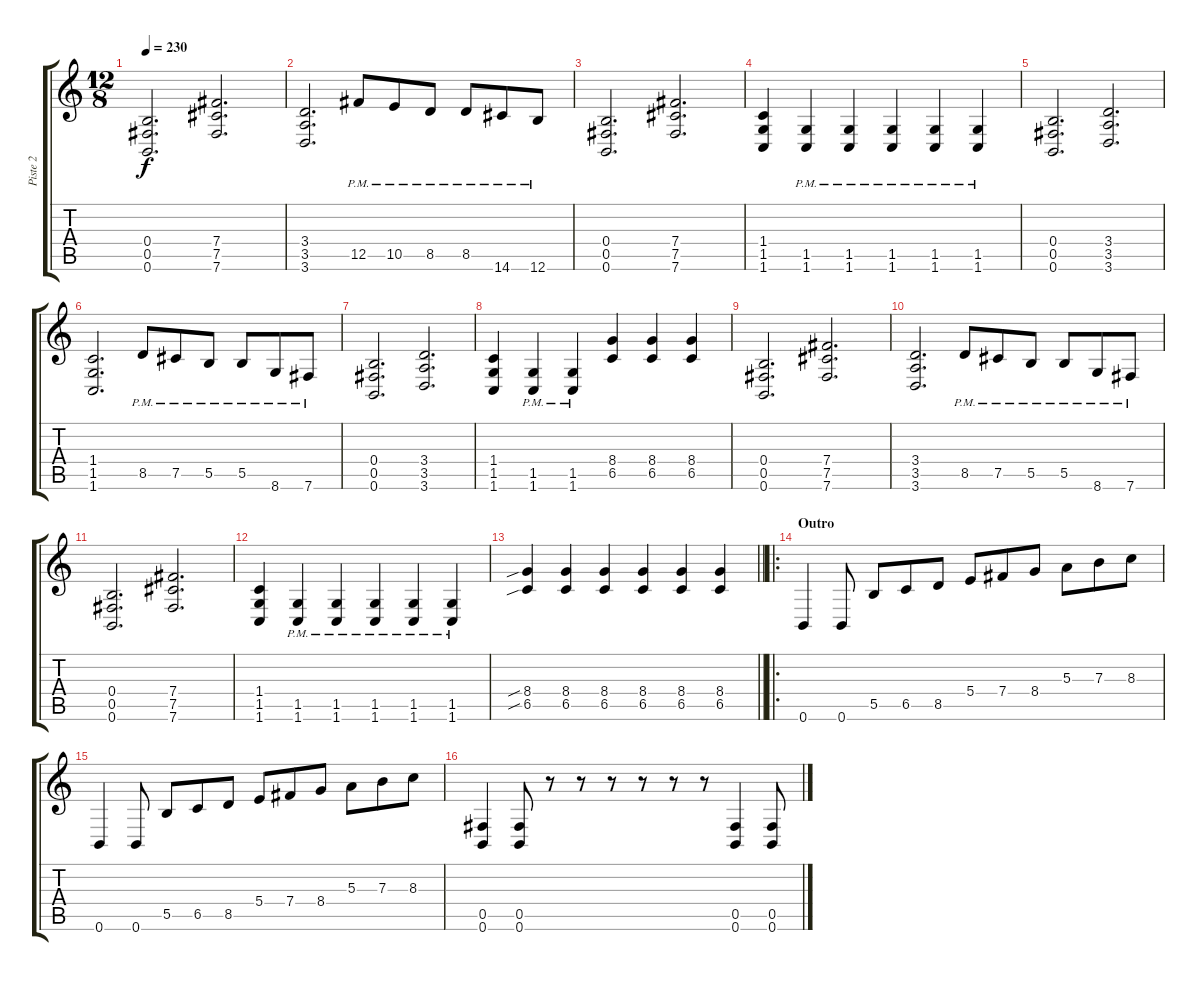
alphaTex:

\track ("Piste 2" "Piste 2") {instrument distortionguitar}
\staff {score tabs}
\tuning (Db4 Ab3 E3 B2 Gb2 B1) {hide}
\ts (12 8)
\tempo 230
\clef g2
\ks c
(0.4 0.5 0.6).2{d dy f} (7.4 7.5 7.6).2{d} |
(3.4 3.5 3.6).2{d} 12.5{pm}.8 10.5{pm}.8 8.5{pm}.8 8.5{pm}.8 14.6{pm}.8 12.6{pm}.8 |
(0.4 0.5 0.6).2{d} (7.4 7.5 7.6).2{d} |
(1.4 1.5 1.6).4 (1.5{pm} 1.6{pm}).4 (1.5{pm} 1.6{pm}).4 (1.5{pm} 1.6{pm}).4 (1.5{pm} 1.6{pm}).4 (1.5{pm} 1.6{pm}).4 |
(0.4 0.5 0.6).2{d} (3.4 3.5 3.6).2{d} |
(1.4 1.5 1.6).2{d} 8.5{pm}.8 7.5{pm}.8 5.5{pm}.8 5.5{pm}.8 8.6{pm}.8 7.6{pm}.8 |
(0.4 0.5 0.6).2{d} (3.4 3.5 3.6).2{d} |
(1.4 1.5 1.6).4 (1.5{pm} 1.6{pm}).4 (1.5{pm} 1.6{pm}).4 (8.4 6.5).4 (8.4 6.5).4 (8.4 6.5).4 |
(0.4 0.5 0.6).2{d} (7.4 7.5 7.6).2{d} |
(3.4 3.5 3.6).2{d} 8.5{pm}.8 7.5{pm}.8 5.5{pm}.8 5.5{pm}.8 8.6{pm}.8 7.6{pm}.8 |
(0.4 0.5 0.6).2{d} (7.4 7.5 7.6).2{d} |
(1.4 1.5 1.6).4 (1.5{pm} 1.6{pm}).4 (1.5{pm} 1.6{pm}).4 (1.5{pm} 1.6{pm}).4 (1.5{pm} 1.6{pm}).4 (1.5{pm} 1.6{pm}).4 |
\barLineRight lightlight
(8.4{sib} 6.5{sib}).4 (8.4 6.5).4 (8.4 6.5).4 (8.4 6.5).4 (8.4 6.5).4 (8.4 6.5).4 |
\ro
\section ("" "Outro")
0.6.4 0.6.8 5.5.8 6.5.8 8.5.8 5.4.8 7.4.8 8.4.8 5.3.8 7.3.8 8.3.8 |
0.6.4 0.6.8 5.5.8 6.5.8 8.5.8 5.4.8 7.4.8 8.4.8 5.3.8 7.3.8 8.3.8 |
(0.5 0.6).4 (0.5 0.6).8 r.8 r.8 r.8 r.8 r.8 r.8 (0.5 0.6).4 (0.5 0.6).8
